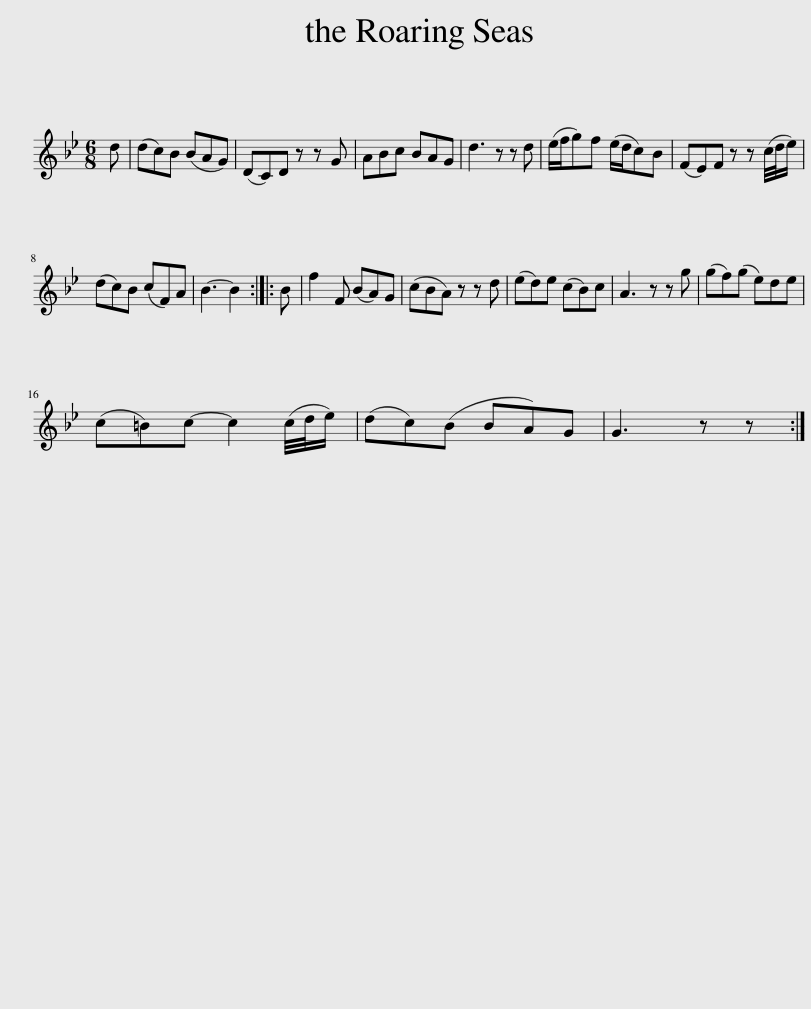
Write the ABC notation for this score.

X:1
L:1/8
M:6/8
I:linebreak $
K:Gmin
V:1 treble
V:1
 d | (dc)B (BAG) | (DC)D z z G | ABc BAG | d3 z z d | %5
 (e/f/g)f (e/d/c)B | (FE)F z z (c/4d/4e/) |$ (dc)B (cF)A | B3- B2 :: B | %10
 f2 F (BA)G | (cBA) z z d | (ed)e (cB)c | A3 z z g | (gf)(g e)de |$ %15
 (c=B)c- c2 (c/4d/4e/) | (dc)(B BA)G | G3 z z :| %18
